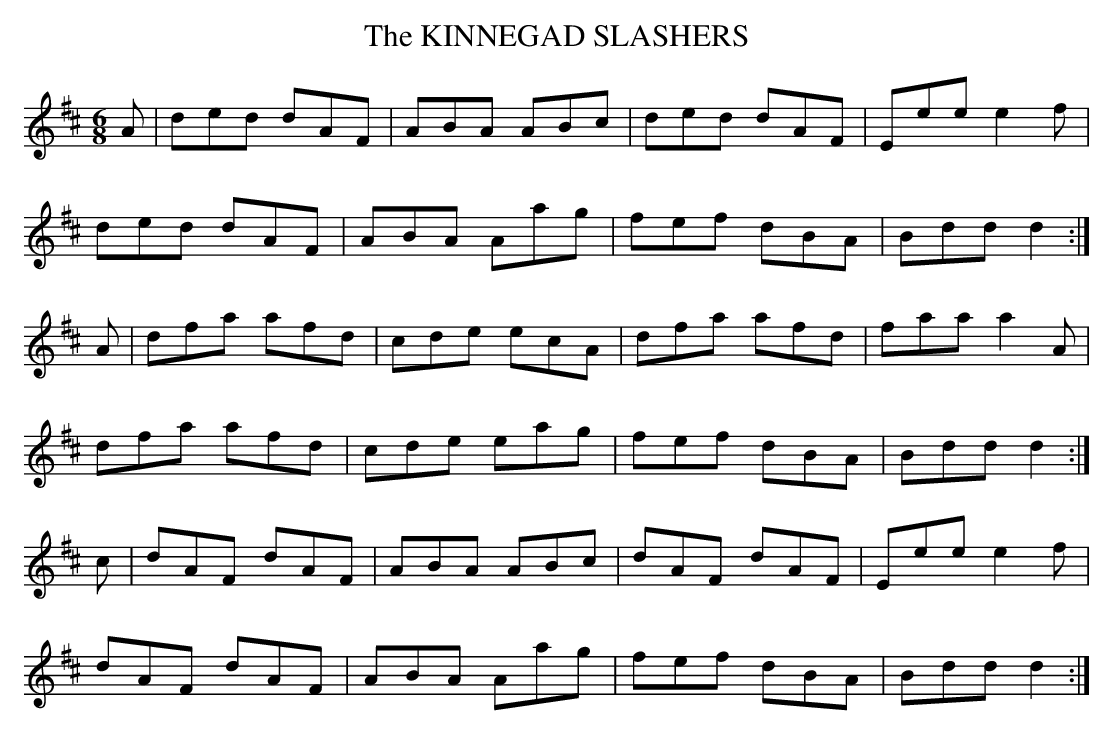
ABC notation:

X:1
T:KINNEGAD SLASHERS, The
by its presence in almost all the 19th century collections that I've
come across, this had to be one of the most popular tunes in the
repertoire. Not often heard today however! (I don't think anybody
would miss the "snaps" but that's up to you.)
M:6/8
L:1/8
K:D
A|ded dAF|ABA ABc|ded dAF|Eee e2f|
ded dAF|ABA Aag|fef dBA|Bdd d2 :|
A|dfa afd|cde ecA|dfa afd|faa a2A|
dfa afd|cde eag|fef dBA|Bdd d2 :|
c|dAF dAF|ABA ABc|dAF dAF|Eee e2f|
dAF dAF|ABA Aag|fef dBA|Bdd d2:|
